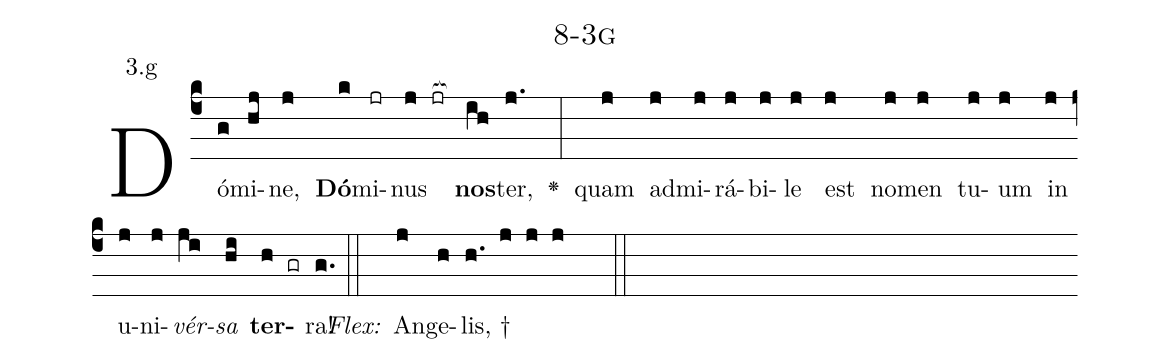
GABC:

name: 8-3g;
annotation: 3.g;
%%
(c4)Dó(g)mi(hj)ne,(j) <b>Dó</b>(k)mi(jr)nus(j jr[ocb:1{]) <b>nos</b>(ih[ocb:0}])ter,(j.) <v>\greheightstar</v>(:) quam(j) ad(j)mi(j)rá(j)bi(j)le(j) est(j) no(j)men(j) tu(j)um(j) in(j) u(j)ni(j)<i>vér</i>(ji)<i>sa</i>(hi) <b>ter</b>(h gr)ra!(g.) (::)
<i>Flex:</i>()  An(j)ge(h)lis, †(h. j j j  ::)

%E(j) u(j) o(ji) u(hi) a(h) e.(g.) (::)
